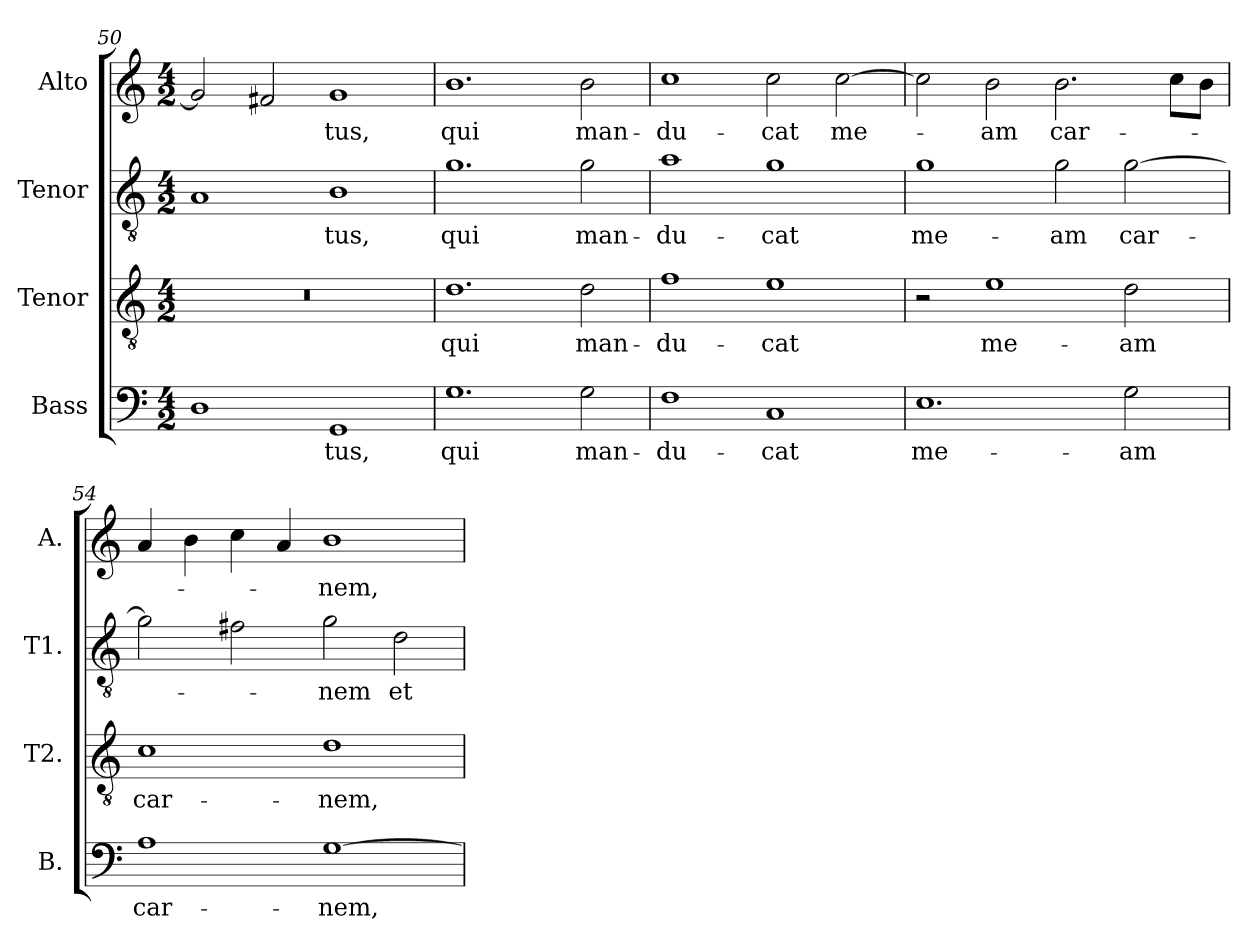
**kern	**text	**kern	**text	**kern	**text	**kern	**text
*part4	*part4	*part3	*part3	*part2	*part2	*part1	*part1
*staff4	*staff4	*staff3	*staff3	*staff2	*staff2	*staff1	*staff1
*I"Bass	*	*I"Tenor	*	*I"Tenor	*	*I"Alto	*
*I'B.	*	*I'T2.	*	*I'T1.	*	*I'A.	*
*clefF4	*	*clefGv2	*	*clefGv2	*	*clefG2	*
*	*	*ITrd7c12	*	*ITrd7c12	*	*	*
*k[]	*	*k[]	*	*k[]	*	*k[]	*
*C:	*	*C:	*	*C:	*	*C:	*
*M4/2	*	*M4/2	*	*M4/2	*	*M4/2	*
=50	=50	=50	=50	=50	=50	=50	=50
!	!	!LO:N:vis=1	!	!	!	!	!
1Di	.	0r	.	1AAi	.	2gi/]	.
.	.	.	.	.	.	2f#Xi/	.
!	!LO:LY:b:color=#000000	!	!	!	!	!	!
!	!	!	!	!	!LO:LY:b:color=#000000	!	!
!	!	!	!	!	!	!	!LO:LY:b:color=#000000
1GGi	-tus,	.	.	1BBi	-tus,	1gi	-tus,
!!LO:LB:g=z
=51	=51	=51	=51	=51	=51	=51	=51
!	!LO:LY:b:color=#000000	!	!	!	!	!	!
!	!	!	!LO:LY:b:color=#000000	!	!	!	!
!	!	!	!	!	!LO:LY:b:color=#000000	!	!
!	!	!	!	!	!	!	!LO:LY:b:color=#000000
1.Gi	qui	1.Di	qui	1.Gi	qui	1.bi	qui
!	!LO:LY:b:color=#000000	!	!	!	!	!	!
!	!	!	!LO:LY:b:color=#000000	!	!	!	!
!	!	!	!	!	!LO:LY:b:color=#000000	!	!
!	!	!	!	!	!	!	!LO:LY:b:color=#000000
2Gi\	man-	2Di\	man-	2Gi\	man-	2bi\	man-
=52	=52	=52	=52	=52	=52	=52	=52
!	!LO:LY:b:color=#000000	!	!	!	!	!	!
!	!	!	!LO:LY:b:color=#000000	!	!	!	!
!	!	!	!	!	!LO:LY:b:color=#000000	!	!
!	!	!	!	!	!	!	!LO:LY:b:color=#000000
1Fi	-du-	1Fi	-du-	1Ai	-du-	1cci	-du-
!	!LO:LY:b:color=#000000	!	!	!	!	!	!
!	!	!	!LO:LY:b:color=#000000	!	!	!	!
!	!	!	!	!	!LO:LY:b:color=#000000	!	!
!	!	!	!	!	!	!	!LO:LY:b:color=#000000
1Ci	-cat	1Ei	-cat	1Gi	-cat	2cci\	-cat
!	!	!	!	!	!	!	!LO:LY:b:color=#000000
.	.	.	.	.	.	[2cci\	me-
=53	=53	=53	=53	=53	=53	=53	=53
!	!LO:LY:b:color=#000000	!	!	!	!	!	!
!	!	!	!	!	!LO:LY:b:color=#000000	!	!
1.Ei	me-	2r	.	1Gi	me-	2cci\]	.
!	!	!	!LO:LY:b:color=#000000	!	!	!	!
!	!	!	!	!	!	!	!LO:LY:b:color=#000000
.	.	1Ei	me-	.	.	2bi\	-am
!	!	!	!	!	!LO:LY:b:color=#000000	!	!
!	!	!	!	!	!	!	!LO:LY:b:color=#000000
.	.	.	.	2Gi\	-am	2.bi\	car-
!	!LO:LY:b:color=#000000	!	!	!	!	!	!
!	!	!	!LO:LY:b:color=#000000	!	!	!	!
!	!	!	!	!	!LO:LY:b:color=#000000	!	!
2Gi\	-am	2Di\	-am	[2Gi\	car-	.	.
.	.	.	.	.	.	8cci\L	.
.	.	.	.	.	.	8bi\J	.
=54	=54	=54	=54	=54	=54	=54	=54
!	!LO:LY:b:color=#000000	!	!	!	!	!	!
!	!	!	!LO:LY:b:color=#000000	!	!	!	!
1Ai	car-	1Ci	car-	2Gi\]	.	4ai/	.
.	.	.	.	.	.	4bi\	.
.	.	.	.	2F#Xi\	.	4cci\	.
.	.	.	.	.	.	4ai/	.
!	!LO:LY:b:color=#000000	!	!	!	!	!	!
!	!	!	!LO:LY:b:color=#000000	!	!	!	!
!	!	!	!	!	!LO:LY:b:color=#000000	!	!
!	!	!	!	!	!	!	!LO:LY:b:color=#000000
[1Gi	-nem,	1Di	-nem,	2Gi\	-nem	1bi	-nem,
!	!	!	!	!	!LO:LY:b:color=#000000	!	!
.	.	.	.	2Di\	et	.	.
=	=	=	=	=	=	=	=
*-	*-	*-	*-	*-	*-	*-	*-
